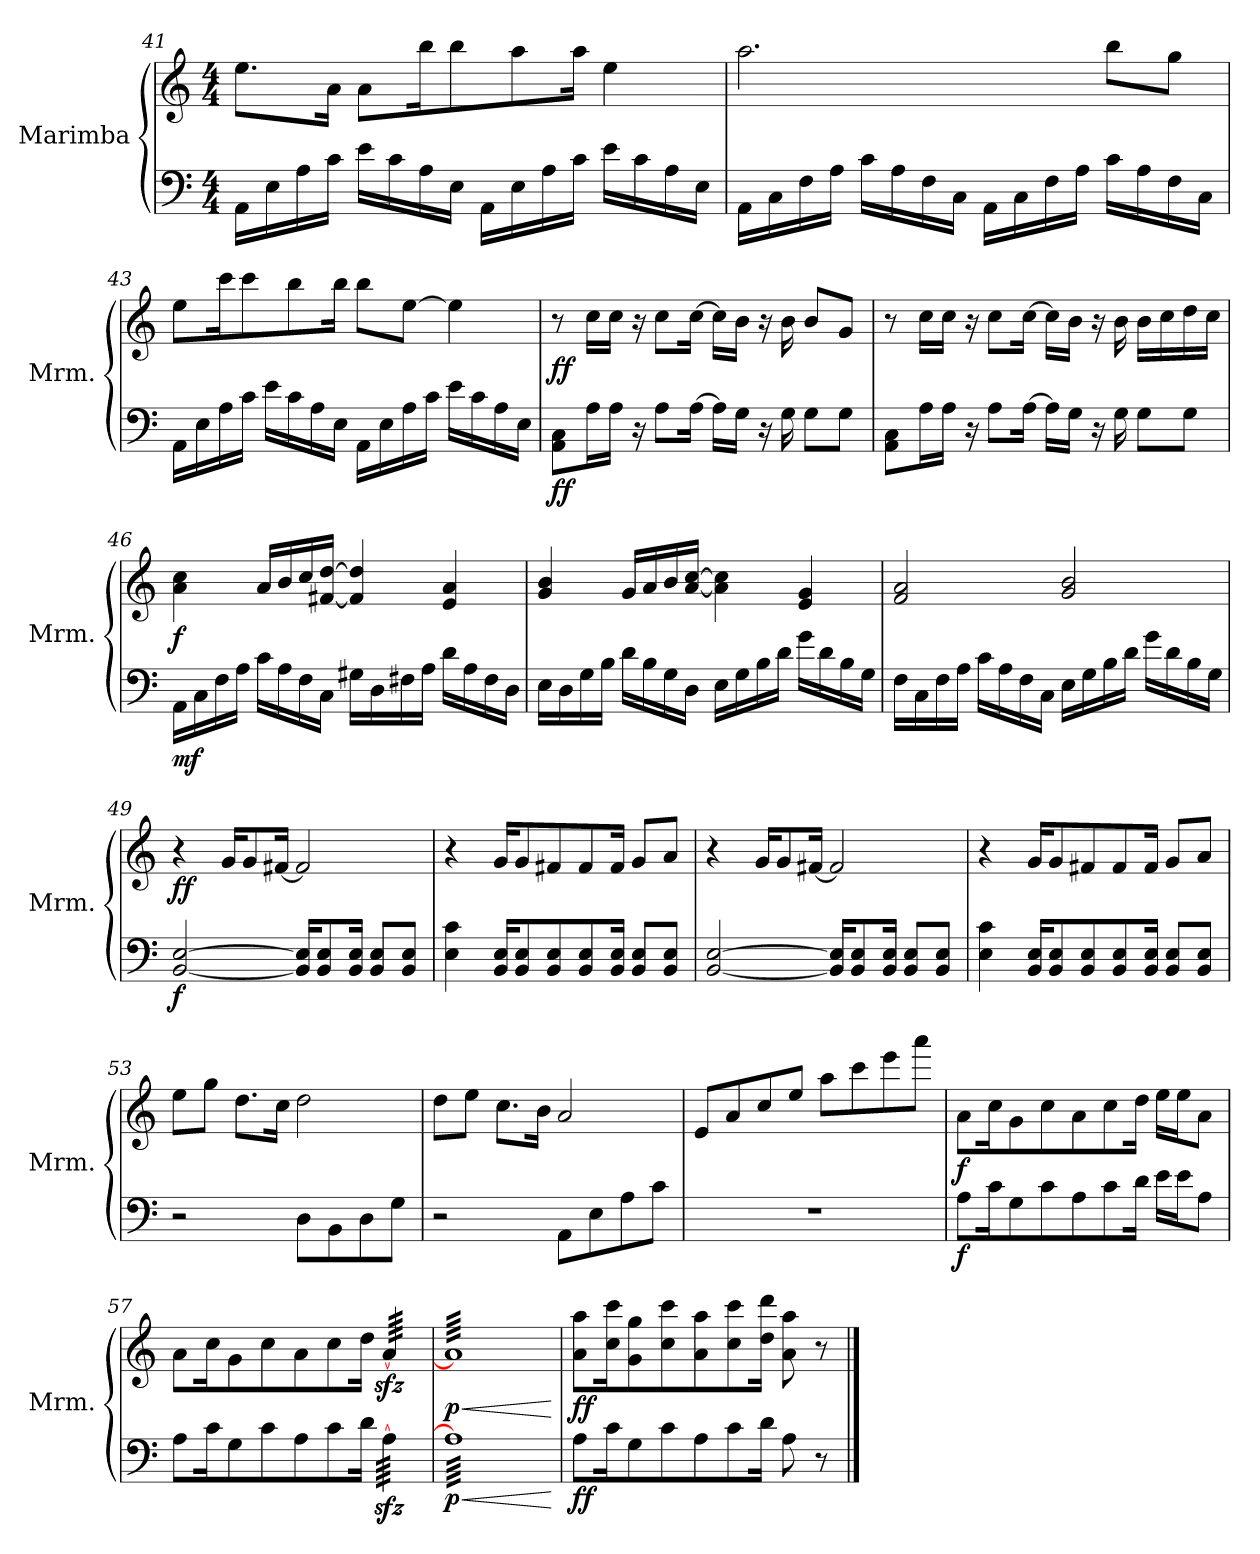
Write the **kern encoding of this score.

**kern	**dynam	**kern	**dynam
*part2	*part2	*part1	*part1
*staff2	*staff2	*staff1	*staff1
*I"Marimba	*	*I"Marimba	*
*I'Mrm.	*	*I'Mrm.	*
*clefF4	*	*clefG2	*
*k[]	*	*k[]	*
*M4/4	*	*M4/4	*
=41	=41	=41	=41
16AA\LL	.	8.ee\L	.
16E\	.	.	.
16A\	.	.	.
16c\JJ	.	16a\Jk	.
16e\LL	.	8a\L	.
16c\	.	.	.
16A\	.	16bb\K	.
16E\JJ	.	8bb\	.
16AA\LL	.	.	.
16E\	.	8aa\	.
16A\	.	.	.
16c\JJ	.	16aa\Jk	.
16e\LL	.	4ee\	.
16c\	.	.	.
16A\	.	.	.
16E\JJ	.	.	.
!!LO:LB:g=z
=42	=42	=42	=42
16AA\LL	.	2.aa\	.
16C\	.	.	.
16F\	.	.	.
16A\JJ	.	.	.
16c\LL	.	.	.
16A\	.	.	.
16F\	.	.	.
16C\JJ	.	.	.
16AA\LL	.	.	.
16C\	.	.	.
16F\	.	.	.
16A\JJ	.	.	.
16c\LL	.	8bb\L	.
16A\	.	.	.
16F\	.	8gg\J	.
16C\JJ	.	.	.
=43	=43	=43	=43
16AA\LL	.	8ee\L	.
16E\	.	.	.
16A\	.	16ccc\K	.
16c\JJ	.	8ccc\	.
16e\LL	.	.	.
16c\	.	8bb\	.
16A\	.	.	.
16E\JJ	.	16bb\Jk	.
16AA\LL	.	8bb\L	.
16E\	.	.	.
16A\	.	[8ee\J	.
16c\JJ	.	.	.
16e\LL	.	4ee\]	.
16c\	.	.	.
16A\	.	.	.
16E\JJ	.	.	.
=44	=44	=44	=44
!	!LO:DY:b	!	!LO:DY:b
8AA\ 8C\L	ff	8r	ff
16A\L	.	16cc\LL	.
16A\JJ	.	16cc\JJ	.
16r	.	16r	.
8A\L	.	8cc\L	.
[16A\Jk	.	[16cc\Jk	.
16A\LL]	.	16cc\LL]	.
16G\JJ	.	16b\JJ	.
16r	.	16r	.
16G\	.	16b\	.
8G\L	.	8b/L	.
8G\J	.	8g/J	.
!!LO:PB:g=z
=45	=45	=45	=45
8AA\ 8C\L	.	8r	.
16A\L	.	16cc\LL	.
16A\JJ	.	16cc\JJ	.
16r	.	16r	.
8A\L	.	8cc\L	.
[16A\Jk	.	[16cc\Jk	.
16A\LL]	.	16cc\LL]	.
16G\JJ	.	16b\JJ	.
16r	.	16r	.
16G\	.	16b\	.
8G\L	.	16b\LL	.
.	.	16cc\	.
8G\J	.	16dd\	.
.	.	16cc\JJ	.
=46	=46	=46	=46
!	!LO:DY:b	!	!LO:DY:b
16AA\LL	mf	4a\ 4cc\	f
16C\	.	.	.
16F\	.	.	.
16A\JJ	.	.	.
16c\LL	.	16a/LL	.
16A\	.	16b/	.
16F\	.	16cc/	.
16C\JJ	.	[16f#X/ [16dd/JJ	.
16G#X\LL	.	4f#/] 4dd/]	.
16D\	.	.	.
16F#X\	.	.	.
16A\JJ	.	.	.
16d\LL	.	4e/ 4a/	.
16A\	.	.	.
16F#\	.	.	.
16D\JJ	.	.	.
!!LO:LB:g=z
=47	=47	=47	=47
16E\LL	.	4g/ 4b/	.
16D\	.	.	.
16G\	.	.	.
16B\JJ	.	.	.
16d\LL	.	16g/LL	.
16B\	.	16a/	.
16G\	.	16b/	.
16D\JJ	.	[16a/ [16cc/JJ	.
16E\LL	.	4a\] 4cc\]	.
16G\	.	.	.
16B\	.	.	.
16d\JJ	.	.	.
16g\LL	.	4e/ 4g/	.
16d\	.	.	.
16B\	.	.	.
16G\JJ	.	.	.
=48	=48	=48	=48
16F\LL	.	2f/ 2a/	.
16C\	.	.	.
16F\	.	.	.
16A\JJ	.	.	.
16c\LL	.	.	.
16A\	.	.	.
16F\	.	.	.
16C\JJ	.	.	.
16E\LL	.	2g/ 2b/	.
16G\	.	.	.
16B\	.	.	.
16d\JJ	.	.	.
16g\LL	.	.	.
16d\	.	.	.
16B\	.	.	.
16G\JJ	.	.	.
=49	=49	=49	=49
!	!LO:DY:b	!	!LO:DY:b
[2BB/ [2E/	f	4r	ff
.	.	16g/KL	.
.	.	8g/	.
.	.	[16f#X/Jk	.
16BB/] 16E/]KL	.	2f#/]	.
8BB/ 8E/	.	.	.
16BB/ 16E/Jk	.	.	.
8BB/ 8E/L	.	.	.
8BB/ 8E/J	.	.	.
!!LO:LB:g=z
=50	=50	=50	=50
4E\ 4c\	.	4r	.
16BB/ 16E/KL	.	16g/KL	.
8BB/ 8E/	.	8g/	.
8BB/ 8E/	.	8f#X/	.
8BB/ 8E/	.	8f#/	.
16BB/ 16E/Jk	.	16f#/Jk	.
8BB/ 8E/L	.	8g/L	.
8BB/ 8E/J	.	8a/J	.
=51	=51	=51	=51
[2BB/ [2E/	.	4r	.
.	.	16g/KL	.
.	.	8g/	.
.	.	[16f#X/Jk	.
16BB/] 16E/]KL	.	2f#/]	.
8BB/ 8E/	.	.	.
16BB/ 16E/Jk	.	.	.
8BB/ 8E/L	.	.	.
8BB/ 8E/J	.	.	.
=52	=52	=52	=52
4E\ 4c\	.	4r	.
16BB/ 16E/KL	.	16g/KL	.
8BB/ 8E/	.	8g/	.
8BB/ 8E/	.	8f#X/	.
8BB/ 8E/	.	8f#/	.
16BB/ 16E/Jk	.	16f#/Jk	.
8BB/ 8E/L	.	8g/L	.
8BB/ 8E/J	.	8aZ/J	.
=53	=53	=53	=53
*	*	*MM58	*
2r	.	8ee\L	.
.	.	8gg\J	.
.	.	8.dd\L	.
.	.	16cc\Jk	.
8D\L	.	2dd\	.
8BB\	.	.	.
8D\	.	.	.
8G\J	.	.	.
!!LO:LB:g=z
=54	=54	=54	=54
2r	.	8dd\L	.
.	.	8ee\J	.
.	.	8.cc\L	.
.	.	16b\Jk	.
8AA\L	.	2a/	.
8E\	.	.	.
8A\	.	.	.
8c\J	.	.	.
=55	=55	=55	=55
1r	.	8e/L	.
.	.	8a/	.
.	.	8cc/	.
.	.	8ee/J	.
.	.	8aa\L	.
.	.	8ccc\	.
.	.	8eee\	.
.	.	8aaaZ\J	.
=56	=56	=56	=56
*	*	*MM82	*
!	!LO:DY:b	!	!LO:DY:b
8A\L	f	8a\L	f
16c\K	.	16cc\K	.
8G\	.	8g\	.
8c\	.	8cc\	.
8A\	.	8a\	.
8c\	.	8cc\	.
16d\Jk	.	16dd\Jk	.
16e\LL	.	16ee\LL	.
16e\J	.	16ee\J	.
8A\J	.	8a\J	.
=57	=57	=57	=57
8A\L	.	8a\L	.
16c\K	.	16cc\K	.
8G\	.	8g\	.
8c\	.	8cc\	.
8A\	.	8a\	.
8c\	.	8cc\	.
16d\Jk	.	16dd\Jk	.
*tremolo	*	*	*
*	*	*tremolo	*
[64Azz<\LLLL	.	[64azz</LLLL	.
64Azz<\	.	64azz</	.
64Azz<\	.	64azz</	.
64Azz<\	.	64azz</	.
64Azz<\	.	64azz</	.
64Azz<\	.	64azz</	.
64Azz<\	.	64azz</	.
64Azz<\	.	64azz</	.
64Azz<\	.	64azz</	.
64Azz<\	.	64azz</	.
64Azz<\	.	64azz</	.
64Azz<\	.	64azz</	.
64Azz<\	.	64azz</	.
64Azz<\	.	64azz</	.
64Azz<\	.	64azz</	.
64Azz<\JJJJ	.	64azz</JJJJ	.
=58	=58	=58	=58
!	!LO:HP:b	!	!LO:HP:b
!	!LO:DY:n=1:b	!	!LO:DY:n=1:b
64A]LLLL	< p	64a]LLLL	< p
64A	.	64a	.
64A	.	64a	.
64A	.	64a	.
64A	.	64a	.
64A	.	64a	.
64A	.	64a	.
64A	.	64a	.
64A	.	64a	.
64A	.	64a	.
64A	.	64a	.
64A	.	64a	.
64A	.	64a	.
64A	.	64a	.
64A	.	64a	.
64A	.	64a	.
64A	.	64a	.
64A	.	64a	.
64A	.	64a	.
64A	.	64a	.
64A	.	64a	.
64A	.	64a	.
64A	.	64a	.
64A	.	64a	.
64A	.	64a	.
64A	.	64a	.
64A	.	64a	.
64A	.	64a	.
64A	.	64a	.
64A	.	64a	.
64A	.	64a	.
64A	.	64a	.
64A	.	64a	.
64A	.	64a	.
64A	.	64a	.
64A	.	64a	.
64A	.	64a	.
64A	.	64a	.
64A	.	64a	.
64A	.	64a	.
64A	.	64a	.
64A	.	64a	.
64A	.	64a	.
64A	.	64a	.
64A	.	64a	.
64A	.	64a	.
64A	.	64a	.
64A	.	64a	.
64A	.	64a	.
64A	.	64a	.
64A	.	64a	.
64A	.	64a	.
64A	.	64a	.
64A	.	64a	.
64A	.	64a	.
64A	.	64a	.
64A	.	64a	.
64A	.	64a	.
64A	.	64a	.
64A	.	64a	.
64A	.	64a	.
64A	.	64a	.
64A	.	64a	.
64AJJJJ	.	64aJJJJ	.
*	*	*Xtremolo	*
*Xtremolo	*	*	*
.	[	.	[
!!LO:LB:g=z
=59	=59	=59	=59
!	!LO:DY:b	!	!LO:DY:b
8A\L	ff	8a\ 8aa\L	ff
16c\K	.	16cc\ 16ccc\K	.
8G\	.	8g\ 8gg\	.
8c\	.	8cc\ 8ccc\	.
8A\	.	8a\ 8aa\	.
8c\	.	8cc\ 8ccc\	.
16d\Jk	.	16dd\ 16ddd\Jk	.
8A\	.	8a\ 8aa\	.
8r	.	8r	.
==	==	==	==
*-	*-	*-	*-
